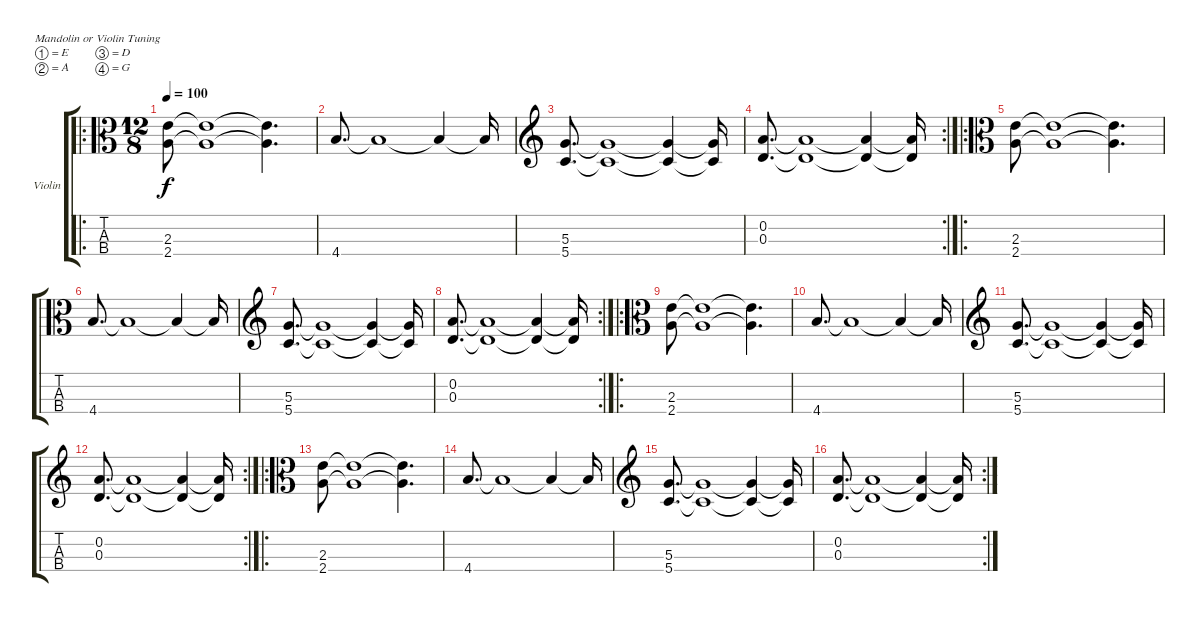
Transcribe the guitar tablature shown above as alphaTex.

\bracketExtendMode groupsimilarinstruments
\firstSystemTrackNameOrientation horizontal
\otherSystemsTrackNameOrientation horizontal
\track ("Violin" "Violin") {instrument violin}
\staff {score tabs}
\tuning (E5 A4 D4 G3)
\ro
\ts (12 8)
\tempo 100
\clef c3
\scale
0.509881
\ks c
(2.4 2.3).8{dy f instrument violin} (2.3{t} 2.4{t}).1 (2.3{t} 2.4{t}).4{d} |
\scale
0.245059 4.4.8{d} 4.4{t}.1 4.4{t}.4 4.4{t}.16 |
\clef g2
\scale
0.245059 (5.4 5.3).8{d} (5.3{t} 5.4{t}).1 (5.3{t} 5.4{t}).4 (5.3{t} 5.4{t}).16 |
\rc 2
\scale
0.354167 (0.3 0.2).8{d} (0.3{t} 0.2{t}).1 (0.3{t} 0.2{t}).4 (0.3{t} 0.2{t}).16 |
\ro
\clef c3
\scale
0.322917 (2.4 2.3).8 (2.3{t} 2.4{t}).1 (2.3{t} 2.4{t}).4{d} |
\scale
0.322917 4.4.8{d} 4.4{t}.1 4.4{t}.4 4.4{t}.16 |
\clef g2
(5.4 5.3).8{d} (5.3{t} 5.4{t}).1 (5.3{t} 5.4{t}).4 (5.3{t} 5.4{t}).16 |
\rc 2
(0.3 0.2).8{d} (0.3{t} 0.2{t}).1 (0.3{t} 0.2{t}).4 (0.3{t} 0.2{t}).16 |
\ro
\clef c3
(2.4 2.3).8 (2.3{t} 2.4{t}).1 (2.3{t} 2.4{t}).4{d} |
4.4.8{d} 4.4{t}.1 4.4{t}.4 4.4{t}.16 |
\clef g2
(5.4 5.3).8{d} (5.3{t} 5.4{t}).1 (5.3{t} 5.4{t}).4 (5.3{t} 5.4{t}).16 |
\rc 2
(0.3 0.2).8{d} (0.3{t} 0.2{t}).1 (0.3{t} 0.2{t}).4 (0.3{t} 0.2{t}).16 |
\ro
\clef c3
(2.4 2.3).8 (2.3{t} 2.4{t}).1 (2.3{t} 2.4{t}).4{d} |
4.4.8{d} 4.4{t}.1 4.4{t}.4 4.4{t}.16 |
\clef g2
(5.4 5.3).8{d} (5.3{t} 5.4{t}).1 (5.3{t} 5.4{t}).4 (5.3{t} 5.4{t}).16 |
\rc 2
(0.3 0.2).8{d} (0.3{t} 0.2{t}).1 (0.3{t} 0.2{t}).4 (0.3{t} 0.2{t}).16
